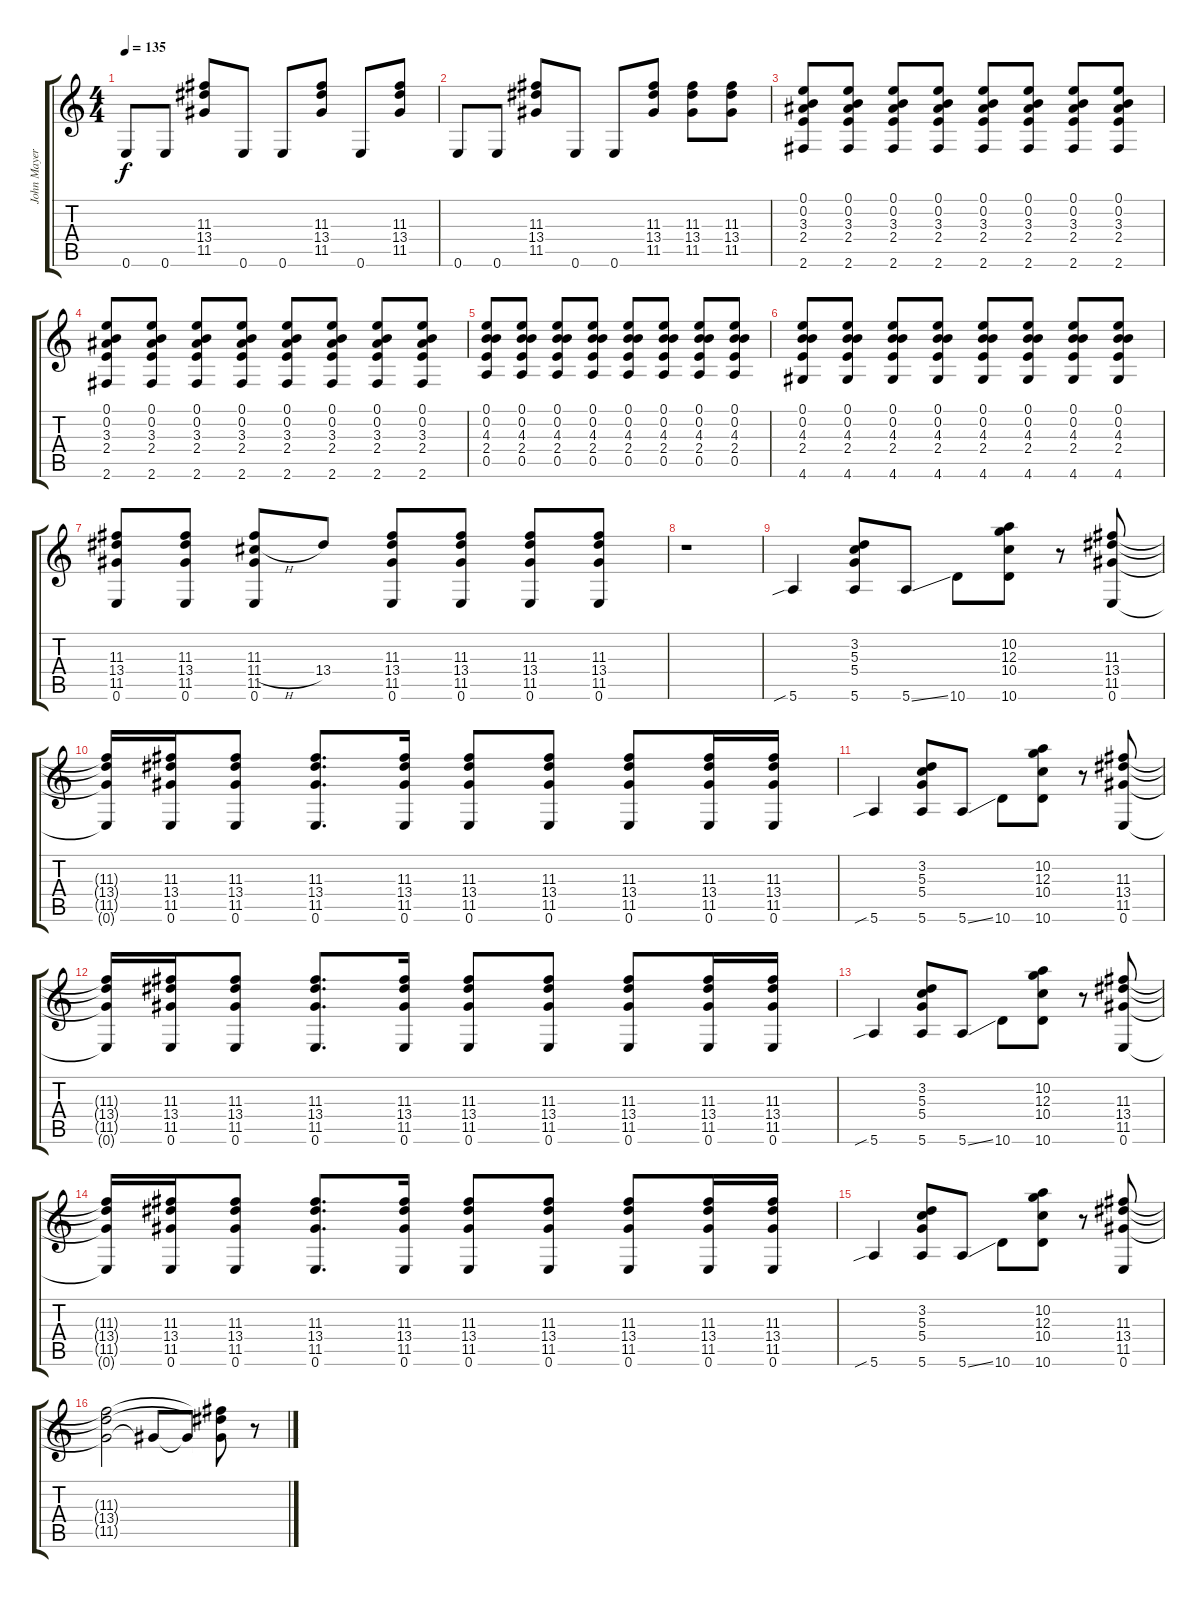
\track ("John Mayer" "John Mayer") {instrument acousticguitarsteel}
\staff {score tabs}
\tuning (E4 B3 G3 D3 A2 E2) {hide}
\ts (4 4)
\tempo 135
\clef g2
\ks c
0.6.8{dy f} 0.6.8 (11.3 13.4 11.5).8 0.6.8 0.6.8 (11.3 13.4 11.5).8 0.6.8 (11.3 13.4 11.5).8 |
0.6.8 0.6.8 (11.3 13.4 11.5).8 0.6.8 0.6.8 (11.3 13.4 11.5).8 (11.3 13.4 11.5).8 (11.3 13.4 11.5).8 |
(0.1 0.2 3.3 2.4 2.6).8 (0.1 0.2 3.3 2.4 2.6).8 (0.1 0.2 3.3 2.4 2.6).8 (0.1 0.2 3.3 2.4 2.6).8 (0.1 0.2 3.3 2.4 2.6).8 (0.1 0.2 3.3 2.4 2.6).8 (0.1 0.2 3.3 2.4 2.6).8 (0.1 0.2 3.3 2.4 2.6).8 |
(0.1 0.2 3.3 2.4 2.6).8 (0.1 0.2 3.3 2.4 2.6).8 (0.1 0.2 3.3 2.4 2.6).8 (0.1 0.2 3.3 2.4 2.6).8 (0.1 0.2 3.3 2.4 2.6).8 (0.1 0.2 3.3 2.4 2.6).8 (0.1 0.2 3.3 2.4 2.6).8 (0.1 0.2 3.3 2.4 2.6).8 |
(0.1 0.2 4.3 2.4 0.5).8 (0.1 0.2 4.3 2.4 0.5).8 (0.1 0.2 4.3 2.4 0.5).8 (0.1 0.2 4.3 2.4 0.5).8 (0.1 0.2 4.3 2.4 0.5).8 (0.1 0.2 4.3 2.4 0.5).8 (0.1 0.2 4.3 2.4 0.5).8 (0.1 0.2 4.3 2.4 0.5).8 |
(0.1 0.2 4.3 2.4 4.6).8 (0.1 0.2 4.3 2.4 4.6).8 (0.1 0.2 4.3 2.4 4.6).8 (0.1 0.2 4.3 2.4 4.6).8 (0.1 0.2 4.3 2.4 4.6).8 (0.1 0.2 4.3 2.4 4.6).8 (0.1 0.2 4.3 2.4 4.6).8 (0.1 0.2 4.3 2.4 4.6).8 |
(11.3 13.4 11.5 0.6).8 (11.3 13.4 11.5 0.6).8 (11.3 11.4{h} 11.5 0.6).8 13.4.8 (11.3 13.4 11.5 0.6).8 (11.3 13.4 11.5 0.6).8 (11.3 13.4 11.5 0.6).8 (11.3 13.4 11.5 0.6).8 |
r.1 |
5.6{sib}.4 (3.2 5.3 5.4 5.6).8 5.6{ss}.8 10.6.8 (10.2 12.3 10.4 10.6).8 r.8 (11.3 13.4 11.5 0.6).8 |
(11.3{t} 13.4{t} 11.5{t} 0.6{t}).16 (11.3 13.4 11.5 0.6).16 (11.3 13.4 11.5 0.6).8 (11.3 13.4 11.5 0.6).8{d} (11.3 13.4 11.5 0.6).16 (11.3 13.4 11.5 0.6).8 (11.3 13.4 11.5 0.6).8 (11.3 13.4 11.5 0.6).8 (11.3 13.4 11.5 0.6).16 (11.3 13.4 11.5 0.6).16 |
5.6{sib}.4 (3.2 5.3 5.4 5.6).8 5.6{ss}.8 10.6.8 (10.2 12.3 10.4 10.6).8 r.8 (11.3 13.4 11.5 0.6).8 |
(11.3{t} 13.4{t} 11.5{t} 0.6{t}).16 (11.3 13.4 11.5 0.6).16 (11.3 13.4 11.5 0.6).8 (11.3 13.4 11.5 0.6).8{d} (11.3 13.4 11.5 0.6).16 (11.3 13.4 11.5 0.6).8 (11.3 13.4 11.5 0.6).8 (11.3 13.4 11.5 0.6).8 (11.3 13.4 11.5 0.6).16 (11.3 13.4 11.5 0.6).16 |
5.6{sib}.4 (3.2 5.3 5.4 5.6).8 5.6{ss}.8 10.6.8 (10.2 12.3 10.4 10.6).8 r.8 (11.3 13.4 11.5 0.6).8 |
(11.3{t} 13.4{t} 11.5{t} 0.6{t}).16 (11.3 13.4 11.5 0.6).16 (11.3 13.4 11.5 0.6).8 (11.3 13.4 11.5 0.6).8{d} (11.3 13.4 11.5 0.6).16 (11.3 13.4 11.5 0.6).8 (11.3 13.4 11.5 0.6).8 (11.3 13.4 11.5 0.6).8 (11.3 13.4 11.5 0.6).16 (11.3 13.4 11.5 0.6).16 |
5.6{sib}.4 (3.2 5.3 5.4 5.6).8 5.6{ss}.8 10.6.8 (10.2 12.3 10.4 10.6).8 r.8 (11.3 13.4 11.5 0.6).8 |
(11.3{t} 13.4{t} 11.5{t}).2 11.5{t}.8 11.5{t}.8 (11.3{t} 13.4{t} 11.5{t}).8 r.8
